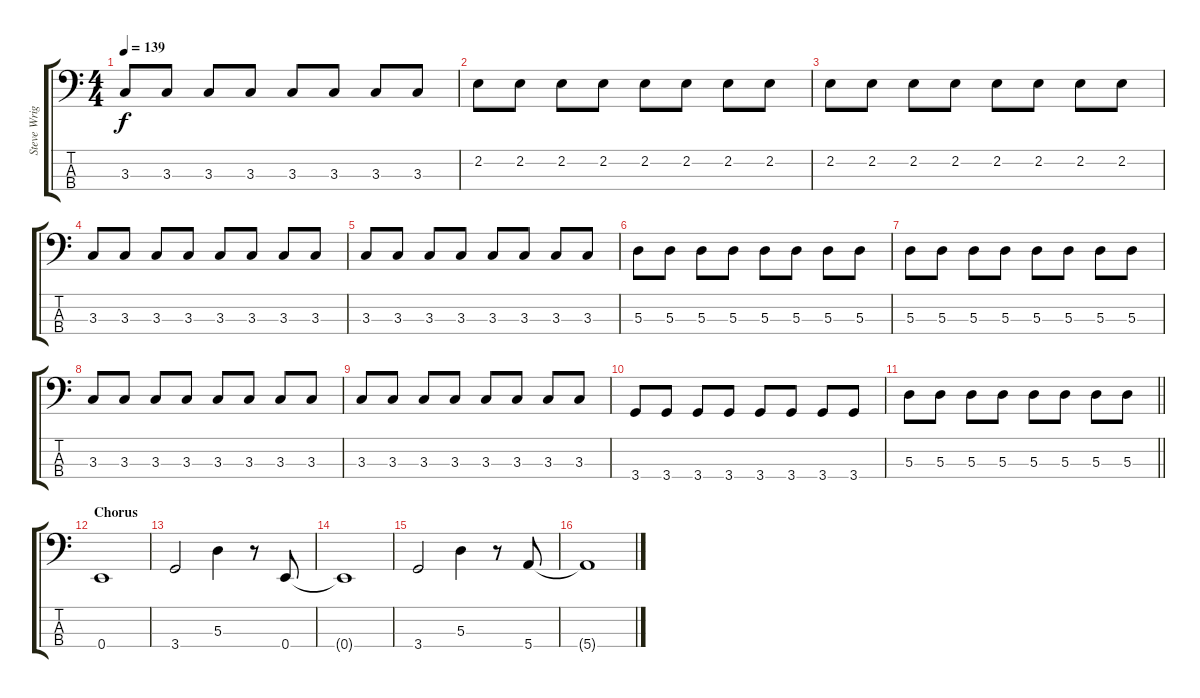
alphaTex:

\track ("Steve Wright" "Steve Wrig") {instrument electricbassfinger}
\staff {score tabs}
\tuning (G2 D2 A1 E1) {hide}
\ts (4 4)
\tempo 139
\clef f4
\ks c
3.3.8{dy f} 3.3.8 3.3.8 3.3.8 3.3.8 3.3.8 3.3.8 3.3.8 |
2.2.8 2.2.8 2.2.8 2.2.8 2.2.8 2.2.8 2.2.8 2.2.8 |
2.2.8 2.2.8 2.2.8 2.2.8 2.2.8 2.2.8 2.2.8 2.2.8 |
3.3.8 3.3.8 3.3.8 3.3.8 3.3.8 3.3.8 3.3.8 3.3.8 |
3.3.8 3.3.8 3.3.8 3.3.8 3.3.8 3.3.8 3.3.8 3.3.8 |
5.3.8 5.3.8 5.3.8 5.3.8 5.3.8 5.3.8 5.3.8 5.3.8 |
5.3.8 5.3.8 5.3.8 5.3.8 5.3.8 5.3.8 5.3.8 5.3.8 |
3.3.8 3.3.8 3.3.8 3.3.8 3.3.8 3.3.8 3.3.8 3.3.8 |
3.3.8 3.3.8 3.3.8 3.3.8 3.3.8 3.3.8 3.3.8 3.3.8 |
3.4.8 3.4.8 3.4.8 3.4.8 3.4.8 3.4.8 3.4.8 3.4.8 |
\barLineRight lightlight
5.3.8 5.3.8 5.3.8 5.3.8 5.3.8 5.3.8 5.3.8 5.3.8 |
\section ("" "Chorus")
0.4.1 |
3.4.2 5.3.4 r.8 0.4.8 |
0.4{t}.1 |
3.4.2 5.3.4 r.8 5.4.8 |
5.4{t}.1
